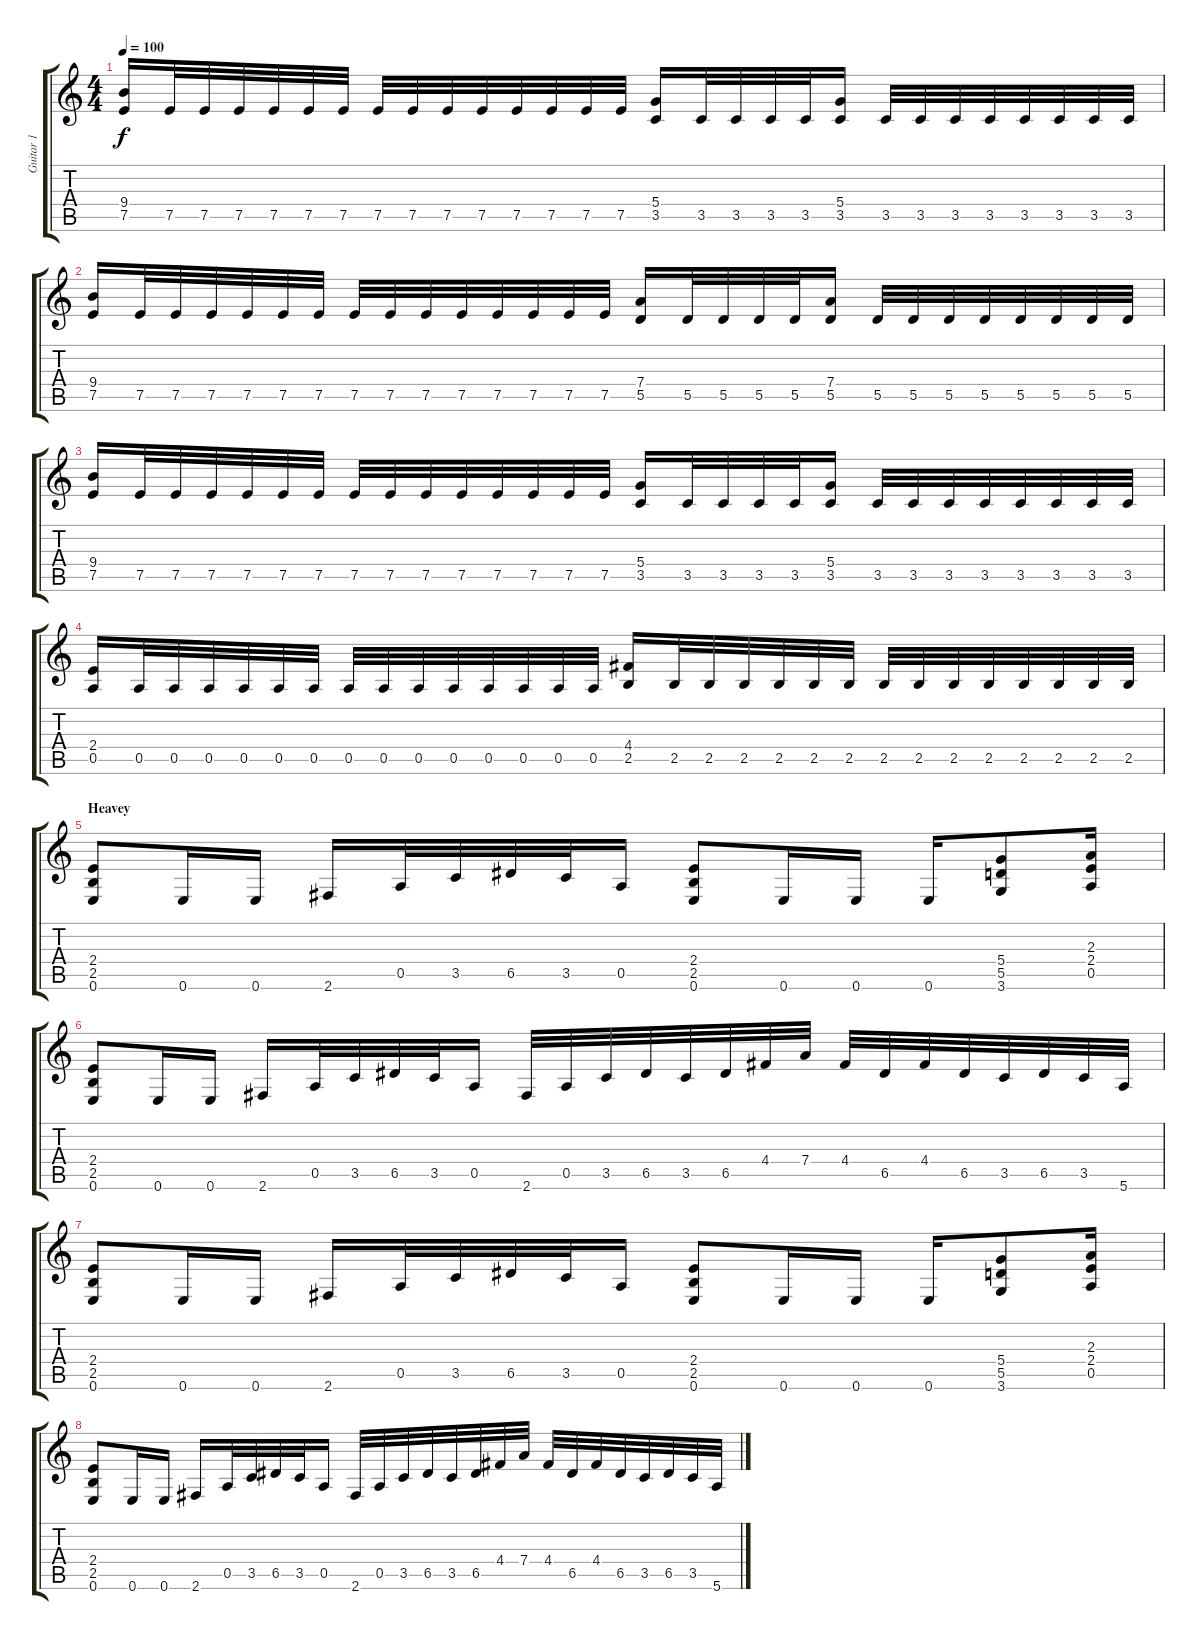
\track ("Guitar 1" "Guitar 1") {instrument overdrivenguitar}
\staff {score tabs}
\tuning (E4 B3 G3 D3 A2 E2) {hide}
\ts (4 4)
\tempo 100
\clef g2
\ks c
(9.4 7.5).16{dy f} 7.5.32 7.5.32 7.5.32 7.5.32 7.5.32 7.5.32 7.5.32 7.5.32 7.5.32 7.5.32 7.5.32 7.5.32 7.5.32 7.5.32 (5.4 3.5).16 3.5.32 3.5.32 3.5.32 3.5.32 (5.4 3.5).16 3.5.32 3.5.32 3.5.32 3.5.32 3.5.32 3.5.32 3.5.32 3.5.32 |
(9.4 7.5).16 7.5.32 7.5.32 7.5.32 7.5.32 7.5.32 7.5.32 7.5.32 7.5.32 7.5.32 7.5.32 7.5.32 7.5.32 7.5.32 7.5.32 (7.4 5.5).16 5.5.32 5.5.32 5.5.32 5.5.32 (7.4 5.5).16 5.5.32 5.5.32 5.5.32 5.5.32 5.5.32 5.5.32 5.5.32 5.5.32 |
(9.4 7.5).16 7.5.32 7.5.32 7.5.32 7.5.32 7.5.32 7.5.32 7.5.32 7.5.32 7.5.32 7.5.32 7.5.32 7.5.32 7.5.32 7.5.32 (5.4 3.5).16 3.5.32 3.5.32 3.5.32 3.5.32 (5.4 3.5).16 3.5.32 3.5.32 3.5.32 3.5.32 3.5.32 3.5.32 3.5.32 3.5.32 |
(2.4 0.5).16 0.5.32 0.5.32 0.5.32 0.5.32 0.5.32 0.5.32 0.5.32 0.5.32 0.5.32 0.5.32 0.5.32 0.5.32 0.5.32 0.5.32 (4.4 2.5).16 2.5.32 2.5.32 2.5.32 2.5.32 2.5.32 2.5.32 2.5.32 2.5.32 2.5.32 2.5.32 2.5.32 2.5.32 2.5.32 2.5.32 |
\section ("" "Heavey")
(2.4 2.5 0.6).8 0.6.16 0.6.16 2.6.16 0.5.32 3.5.32 6.5.32 3.5.32 0.5.16 (2.4 2.5 0.6).8 0.6.16 0.6.16 0.6.16 (5.4 5.5 3.6).8 (2.3 2.4 0.5).16 |
(2.4 2.5 0.6).8 0.6.16 0.6.16 2.6.16 0.5.32 3.5.32 6.5.32 3.5.32 0.5.16 2.6.32 0.5.32 3.5.32 6.5.32 3.5.32 6.5.32 4.4.32 7.4.32 4.4.32 6.5.32 4.4.32 6.5.32 3.5.32 6.5.32 3.5.32 5.6.32 |
(2.4 2.5 0.6).8 0.6.16 0.6.16 2.6.16 0.5.32 3.5.32 6.5.32 3.5.32 0.5.16 (2.4 2.5 0.6).8 0.6.16 0.6.16 0.6.16 (5.4 5.5 3.6).8 (2.3 2.4 0.5).16 |
(2.4 2.5 0.6).8 0.6.16 0.6.16 2.6.16 0.5.32 3.5.32 6.5.32 3.5.32 0.5.16 2.6.32 0.5.32 3.5.32 6.5.32 3.5.32 6.5.32 4.4.32 7.4.32 4.4.32 6.5.32 4.4.32 6.5.32 3.5.32 6.5.32 3.5.32 5.6.32
